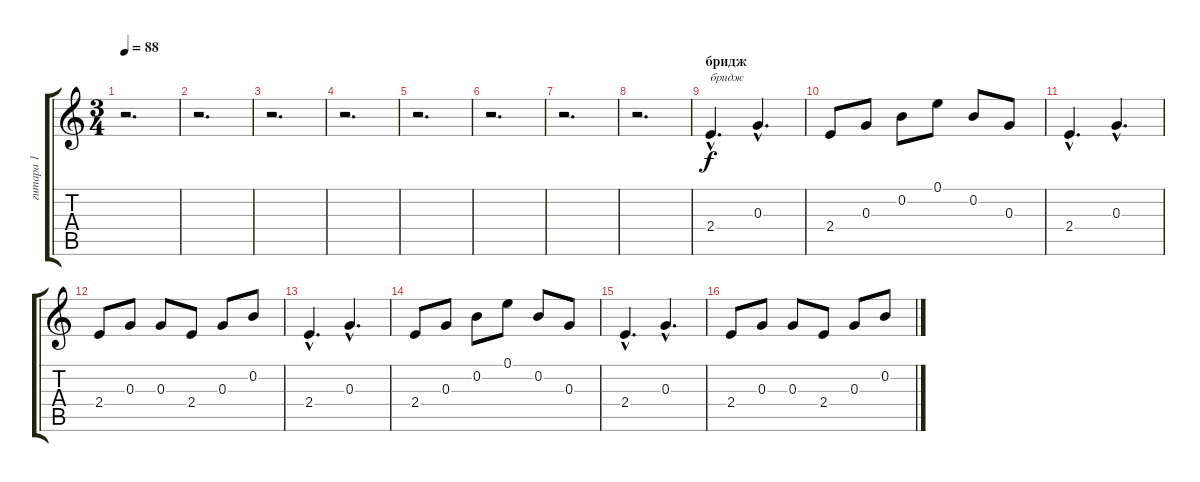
\track ("гитара 1" "гитара 1") {instrument electricguitarclean}
\staff {score tabs}
\tuning (E4 B3 G3 D3 A2 E2) {hide}
\ts (3 4)
\tempo 88
\clef g2
\ks c
r.2{d dy f} |
r.2{d} |
r.2{d} |
r.2{d} |
r.2{d} |
r.2{d} |
r.2{d} |
r.2{d} |
\section ("" "бридж")
2.4{hac}.4{d txt "бридж" instrument electricguitarclean} 0.3{hac}.4{d} |
2.4.8 0.3.8 0.2.8 0.1.8 0.2.8 0.3.8 |
2.4{hac}.4{d} 0.3{hac}.4{d} |
2.4.8 0.3.8 0.3.8 2.4.8 0.3.8 0.2.8 |
2.4{hac}.4{d} 0.3{hac}.4{d} |
2.4.8 0.3.8 0.2.8 0.1.8 0.2.8 0.3.8 |
2.4{hac}.4{d} 0.3{hac}.4{d} |
2.4.8 0.3.8 0.3.8 2.4.8 0.3.8 0.2.8
